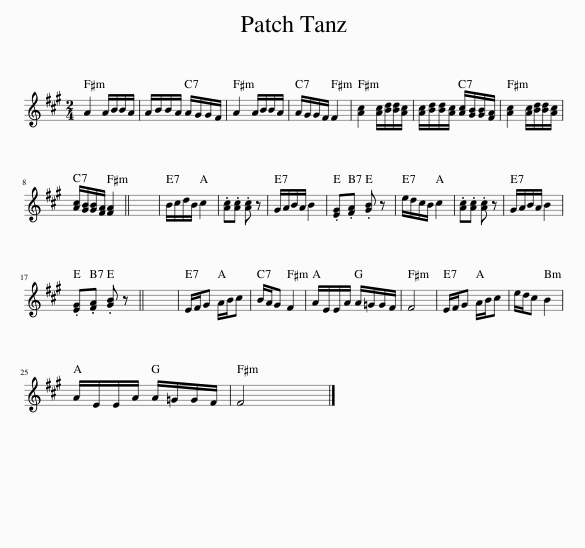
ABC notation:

X:1
L:1/8
M:2/4
I:linebreak $
K:F#min
V:1 treble
V:1
 A2 A/B/B/A/ | A/B/B/A/ A/G/G/F/ | A2 A/B/B/A/ | A/G/G/F/ F2 | [Ac]2 [Ac]/[Bd]/[Bd]/[Ac]/ | %5
 [Ac]/[Bd]/[Bd]/[Ac]/ [Ac]/[GB]/[GB]/[FA]/ | [Ac]2 [Ac]/[Bd]/[Bd]/[Ac]/ |$ [Ac]/[GB]/[GB]/[FA]/ [FA]2 || x4 | B/c/d/B/ c2 | %10
 .[Ac].[Ac] .[Ac] z | G/A/B/A/ B2 | .[EG].[FA] .[GB] z | e/d/c/B/ c2 | .[Ac].[Ac] .[Ac] z | %15
 G/A/B/A/ B2 |$ .[EG].[FA] .[GB] z || x4 | E/F/G A/B/c | B/A/G F2 | %20
 A/E/E/A/ A/=G/G/F/ | F4 | E/F/G A/B/c | e/d/c B2 |$ A/E/E/A/ A/=G/G/F/ | %25
 F4 |] %26
